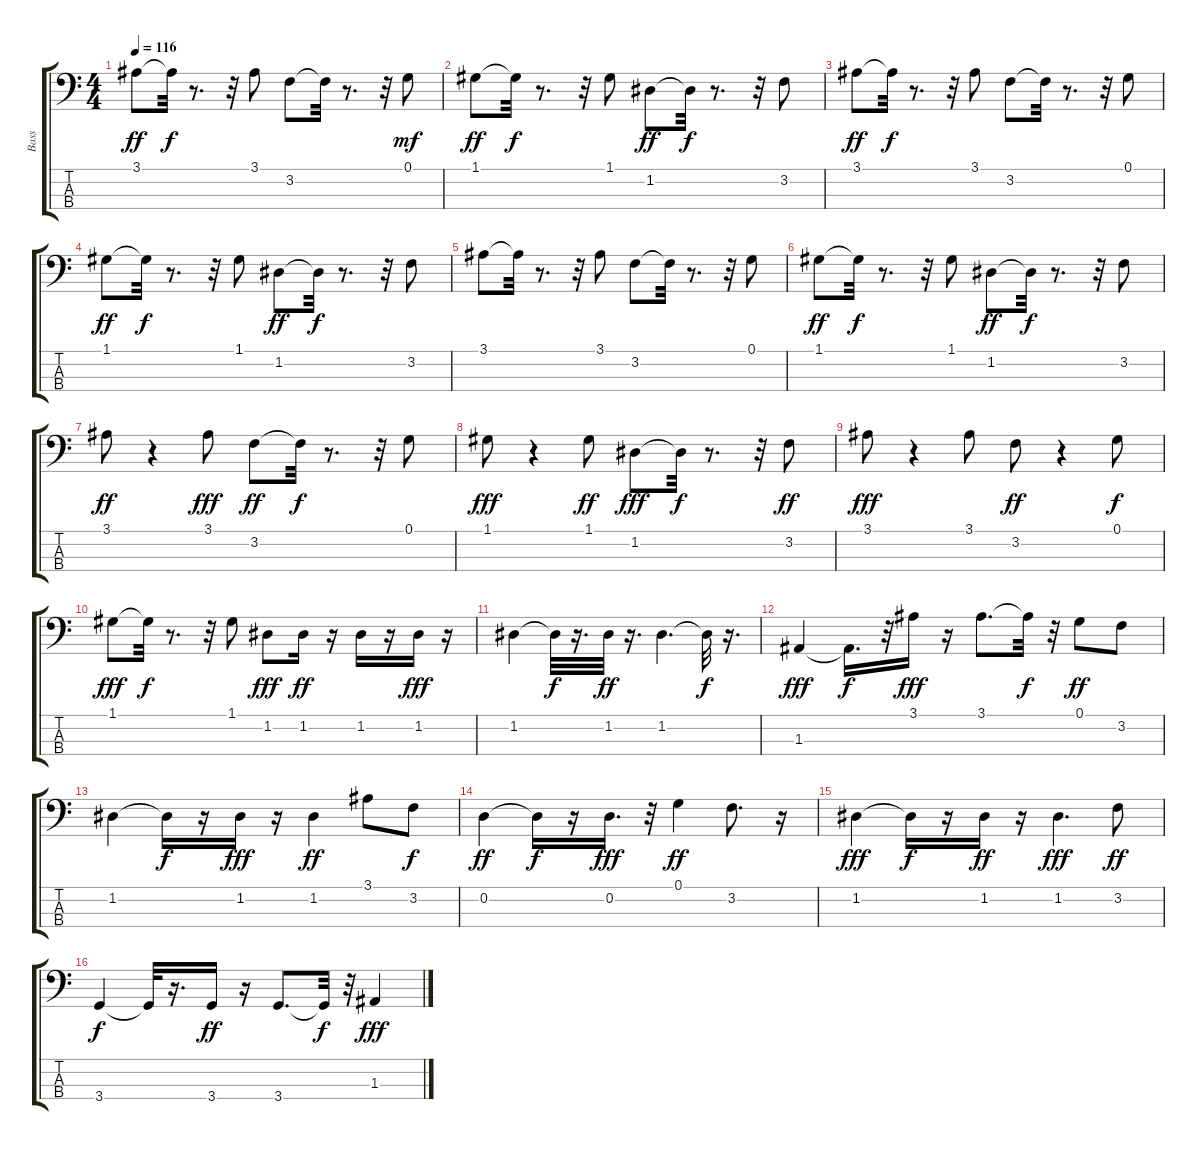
\track ("Bass" "Bass") {instrument electricbassfinger}
\staff {score tabs}
\tuning (G2 D2 A1 E1) {hide}
\ts (4 4)
\tempo 116
\clef f4
\ks c
3.1.8{dy ff} 3.1{t}.32{dy f} r.8{d} r.32 3.1.8 3.2.8 3.2{t}.32 r.8{d} r.32 0.1.8{dy mf} |
1.1.8{dy ff} 1.1{t}.32{dy f} r.8{d} r.32 1.1.8 1.2.8{dy ff} 1.2{t}.32{dy f} r.8{d} r.32 3.2.8 |
3.1.8{dy ff} 3.1{t}.32{dy f} r.8{d} r.32 3.1.8 3.2.8 3.2{t}.32 r.8{d} r.32 0.1.8 |
1.1.8{dy ff} 1.1{t}.32{dy f} r.8{d} r.32 1.1.8 1.2.8{dy ff} 1.2{t}.32{dy f} r.8{d} r.32 3.2.8 |
3.1.8 3.1{t}.32 r.8{d} r.32 3.1.8 3.2.8 3.2{t}.32 r.8{d} r.32 0.1.8 |
1.1.8{dy ff} 1.1{t}.32{dy f} r.8{d} r.32 1.1.8 1.2.8{dy ff} 1.2{t}.32{dy f} r.8{d} r.32 3.2.8 |
3.1.8{dy ff} r.4 3.1.8{dy fff} 3.2.8{dy ff} 3.2{t}.32{dy f} r.8{d} r.32 0.1.8 |
1.1.8{dy fff} r.4 1.1.8{dy ff} 1.2.8{dy fff} 1.2{t}.32{dy f} r.8{d} r.32 3.2.8{dy ff} |
3.1.8{dy fff} r.4 3.1.8 3.2.8{dy ff} r.4 0.1.8{dy f} |
1.1.8{dy fff} 1.1{t}.32{dy f} r.8{d} r.32 1.1.8 1.2.8{dy fff} 1.2.16{dy ff} r.16 1.2.16 r.16 1.2.16{dy fff} r.16 |
1.2.4 1.2{t}.32{dy f} r.16{d} 1.2.32{dy ff} r.16{d} 1.2.4{d} 1.2{t}.32{dy f} r.16{d} |
1.3.4{dy fff} 1.3{t}.16{d dy f} r.32 3.1.16{dy fff} r.16 3.1.8{d} 3.1{t}.32{dy f} r.32 0.1.8{dy ff} 3.2.8 |
1.2.4 1.2{t}.16{dy f} r.16 1.2.16{dy fff} r.16 1.2.4{dy ff} 3.1.8 3.2.8{dy f} |
0.2.4{dy ff} 0.2{t}.16{dy f} r.16 0.2.16{d dy fff} r.32 0.1.4{dy ff} 3.2.8{d} r.16 |
1.2.4{dy fff} 1.2{t}.16{dy f} r.16 1.2.16{dy ff} r.16 1.2.4{d dy fff} 3.2.8{dy ff} |
3.4.4{dy f} 3.4{t}.32 r.16{d} 3.4.16{dy ff} r.16 3.4.8{d} 3.4{t}.32{dy f} r.32 1.3.4{dy fff}
